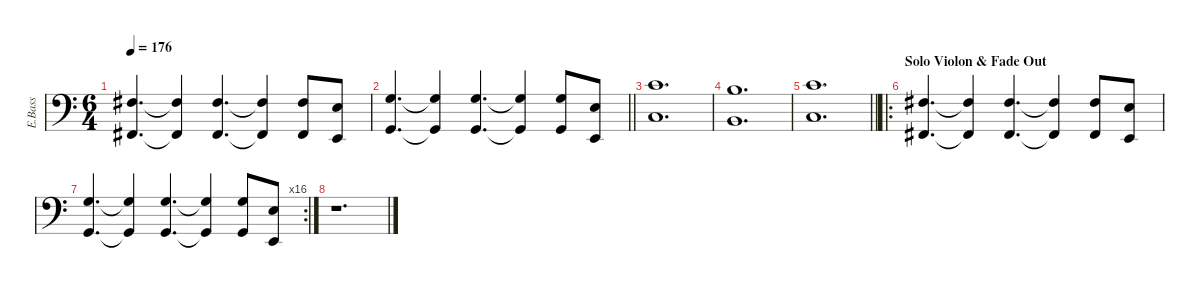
\hideDynamics
\bracketExtendMode groupsimilarinstruments
\otherSystemsTrackNameOrientation horizontal
\track ("E.Piano Bass" "E.Bass") {instrument electricpiano1}
\staff {score}
\tuning (C3 G2 D2 A1 E1 B0)
\displaytranspose 12
\ts (6 4)
\tempo 176
\clef f4
\ks c
(4.3{acc #} 2.5{acc #}).4{d dy f beam Up} (4.3{t acc #} 2.5{t acc #}).4{beam Up} (4.3{acc #} 2.5{acc #}).4{d beam Up} (4.3{t acc #} 2.5{t acc #}).4{beam Up} (4.3{acc #} 2.5{acc #}).8{beam Up} (2.3 0.5).8{beam Up} |
\barLineRight lightlight
(5.3 3.5).4{d beam Up} (5.3{t} 3.5{t}).4{beam Up} (5.3 3.5).4{d beam Up} (5.3{t} 3.5{t}).4{beam Up} (5.3 3.5).8{beam Up} (2.3 0.5).8{beam Up} |
(5.2 3.4).1{d beam Down} |
(4.2 2.4).1{d beam Down} |
\barLineRight lightlight
(5.2 3.4).1{d beam Down} |
\ro
\section ("" "Solo Violon & Fade Out")
(4.3{acc #} 2.5{acc #}).4{d beam Up} (4.3{t acc #} 2.5{t acc #}).4{beam Up} (4.3{acc #} 2.5{acc #}).4{d beam Up} (4.3{t acc #} 2.5{t acc #}).4{beam Up} (4.3{acc #} 2.5{acc #}).8{beam Up} (2.3 0.5).8{beam Up} |
\rc 16
(5.3 3.5).4{d beam Up} (5.3{t} 3.5{t}).4{beam Up} (5.3 3.5).4{d beam Up} (5.3{t} 3.5{t}).4{beam Up} (5.3 3.5).8{beam Up} (2.3 0.5).8{beam Up} |
r.1{d beam Down}
